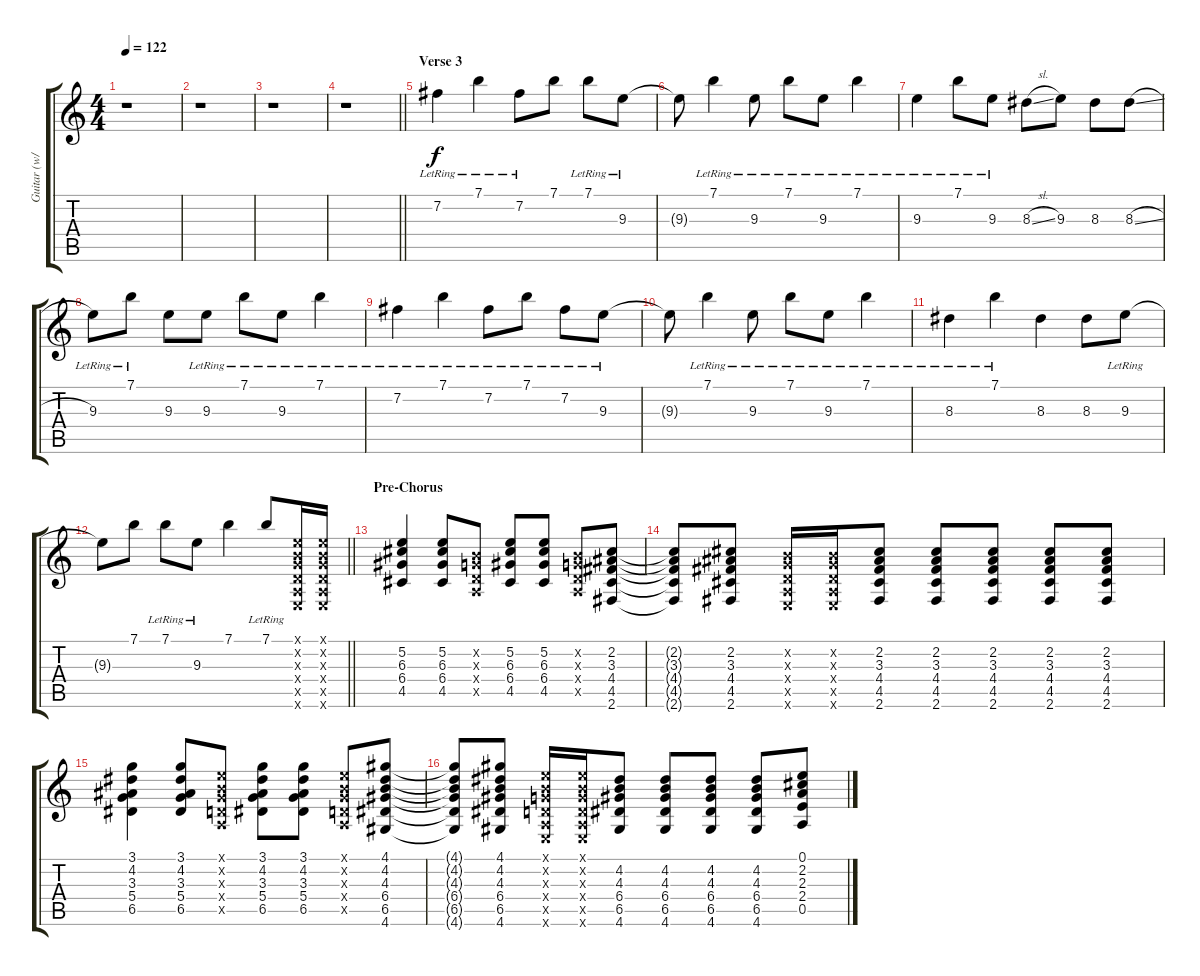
\track ("Guitar (w/overdrive)" "Guitar (w/") {instrument overdrivenguitar}
\staff {score tabs}
\tuning (E4 B3 G3 D3 A2 E2) {hide}
\ts (4 4)
\tempo 122
\clef g2
\ks c
r.1{dy f} |
r.1 |
r.1 |
\barLineRight lightlight
r.1 |
\section ("" "Verse 3")
7.2{lr}.4 7.1{lr}.4 7.2{lr}.8 7.1.8 7.1{lr}.8 9.3{lr}.8 |
9.3{t}.8 7.1{lr}.4 9.3{lr}.8 7.1{lr}.8 9.3{lr}.8 7.1{lr}.4 |
9.3{lr}.4 7.1{lr}.8 9.3{lr}.8 8.3{sl}.8 9.3.8 8.3.8 8.3{sl}.8 |
9.3{lr}.8 7.1{lr}.8 9.3.8 9.3{lr}.8 7.1{lr}.8 9.3{lr}.8 7.1{lr}.4 |
7.2{lr}.4 7.1{lr}.4 7.2{lr}.8 7.1{lr}.8 7.2{lr}.8 9.3{lr}.8 |
9.3{t}.8 7.1{lr}.4 9.3{lr}.8 7.1{lr}.8 9.3{lr}.8 7.1{lr}.4 |
8.3{lr}.4 7.1{lr}.4 8.3.4 8.3.8 9.3{lr}.8 |
\barLineRight lightlight
9.3{t}.8 7.1.8 7.1{lr}.8 9.3{lr}.8 7.1.4 7.1{lr}.8 (0.1{x} 0.2{x} 0.3{x} 0.4{x} 0.5{x} 0.6{x}).16 (0.1{x} 0.2{x} 0.3{x} 0.4{x} 0.5{x} 0.6{x}).16 |
\section ("" "Pre-Chorus")
(5.2 6.3 6.4 4.5).4 (5.2 6.3 6.4 4.5).8 (0.2{x} 0.3{x} 0.4{x} 0.5{x}).8 (5.2 6.3 6.4 4.5).8 (5.2 6.3 6.4 4.5).8 (0.2{x} 0.3{x} 0.4{x} 0.5{x}).8 (2.2 3.3 4.4 4.5 2.6).8 |
(2.2{t} 3.3{t} 4.4{t} 4.5{t} 2.6{t}).8 (2.2 3.3 4.4 4.5 2.6).8 (0.2{x} 0.3{x} 0.4{x} 0.5{x} 0.6{x}).16 (0.2{x} 0.3{x} 0.4{x} 0.5{x} 0.6{x}).16 (2.2 3.3 4.4 4.5 2.6).8 (2.2 3.3 4.4 4.5 2.6).8 (2.2 3.3 4.4 4.5 2.6).8 (2.2 3.3 4.4 4.5 2.6).8 (2.2 3.3 4.4 4.5 2.6).8 |
(3.1 4.2 3.3 5.4 6.5).4 (3.1 4.2 3.3 5.4 6.5).8 (0.1{x} 0.2{x} 0.3{x} 0.4{x} 0.5{x}).8 (3.1 4.2 3.3 5.4 6.5).8 (3.1 4.2 3.3 5.4 6.5).8 (0.1{x} 0.2{x} 0.3{x} 0.4{x} 0.5{x}).8 (4.1 4.2 4.3 6.4 6.5 4.6).8 |
(4.1{t} 4.2{t} 4.3{t} 6.4{t} 6.5{t} 4.6{t}).8 (4.1 4.2 4.3 6.4 6.5 4.6).8 (0.1{x} 0.2{x} 0.3{x} 0.4{x} 0.5{x} 0.6{x}).16 (0.1{x} 0.2{x} 0.3{x} 0.4{x} 0.5{x} 0.6{x}).16 (4.2 4.3 6.4 6.5 4.6).8 (4.2 4.3 6.4 6.5 4.6).8 (4.2 4.3 6.4 6.5 4.6).8 (4.2 4.3 6.4 6.5 4.6).8 (0.1 2.2 2.3 2.4 0.5).8
